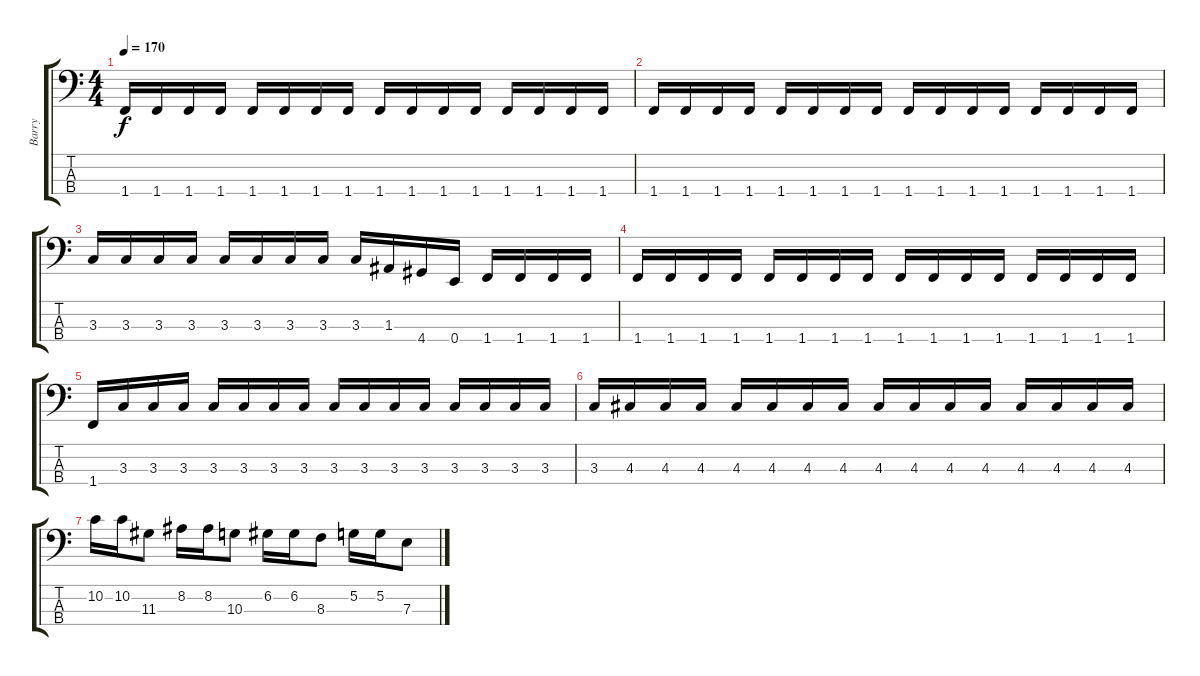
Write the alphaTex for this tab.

\track ("Barry" "Barry") {instrument electricbasspick}
\staff {score tabs}
\tuning (G2 D2 A1 E1) {hide}
\ts (4 4)
\tempo 170
\clef f4
\ks c
1.4.16{dy f} 1.4.16 1.4.16 1.4.16 1.4.16 1.4.16 1.4.16 1.4.16 1.4.16 1.4.16 1.4.16 1.4.16 1.4.16 1.4.16 1.4.16 1.4.16 |
1.4.16 1.4.16 1.4.16 1.4.16 1.4.16 1.4.16 1.4.16 1.4.16 1.4.16 1.4.16 1.4.16 1.4.16 1.4.16 1.4.16 1.4.16 1.4.16 |
3.3.16 3.3.16 3.3.16 3.3.16 3.3.16 3.3.16 3.3.16 3.3.16 3.3.16 1.3.16 4.4.16 0.4.16 1.4.16 1.4.16 1.4.16 1.4.16 |
1.4.16 1.4.16 1.4.16 1.4.16 1.4.16 1.4.16 1.4.16 1.4.16 1.4.16 1.4.16 1.4.16 1.4.16 1.4.16 1.4.16 1.4.16 1.4.16 |
1.4.16 3.3.16 3.3.16 3.3.16 3.3.16 3.3.16 3.3.16 3.3.16 3.3.16 3.3.16 3.3.16 3.3.16 3.3.16 3.3.16 3.3.16 3.3.16 |
3.3.16 4.3.16 4.3.16 4.3.16 4.3.16 4.3.16 4.3.16 4.3.16 4.3.16 4.3.16 4.3.16 4.3.16 4.3.16 4.3.16 4.3.16 4.3.16 |
10.2.16 10.2.16 11.3.8 8.2.16 8.2.16 10.3.8 6.2.16 6.2.16 8.3.8 5.2.16 5.2.16 7.3.8
